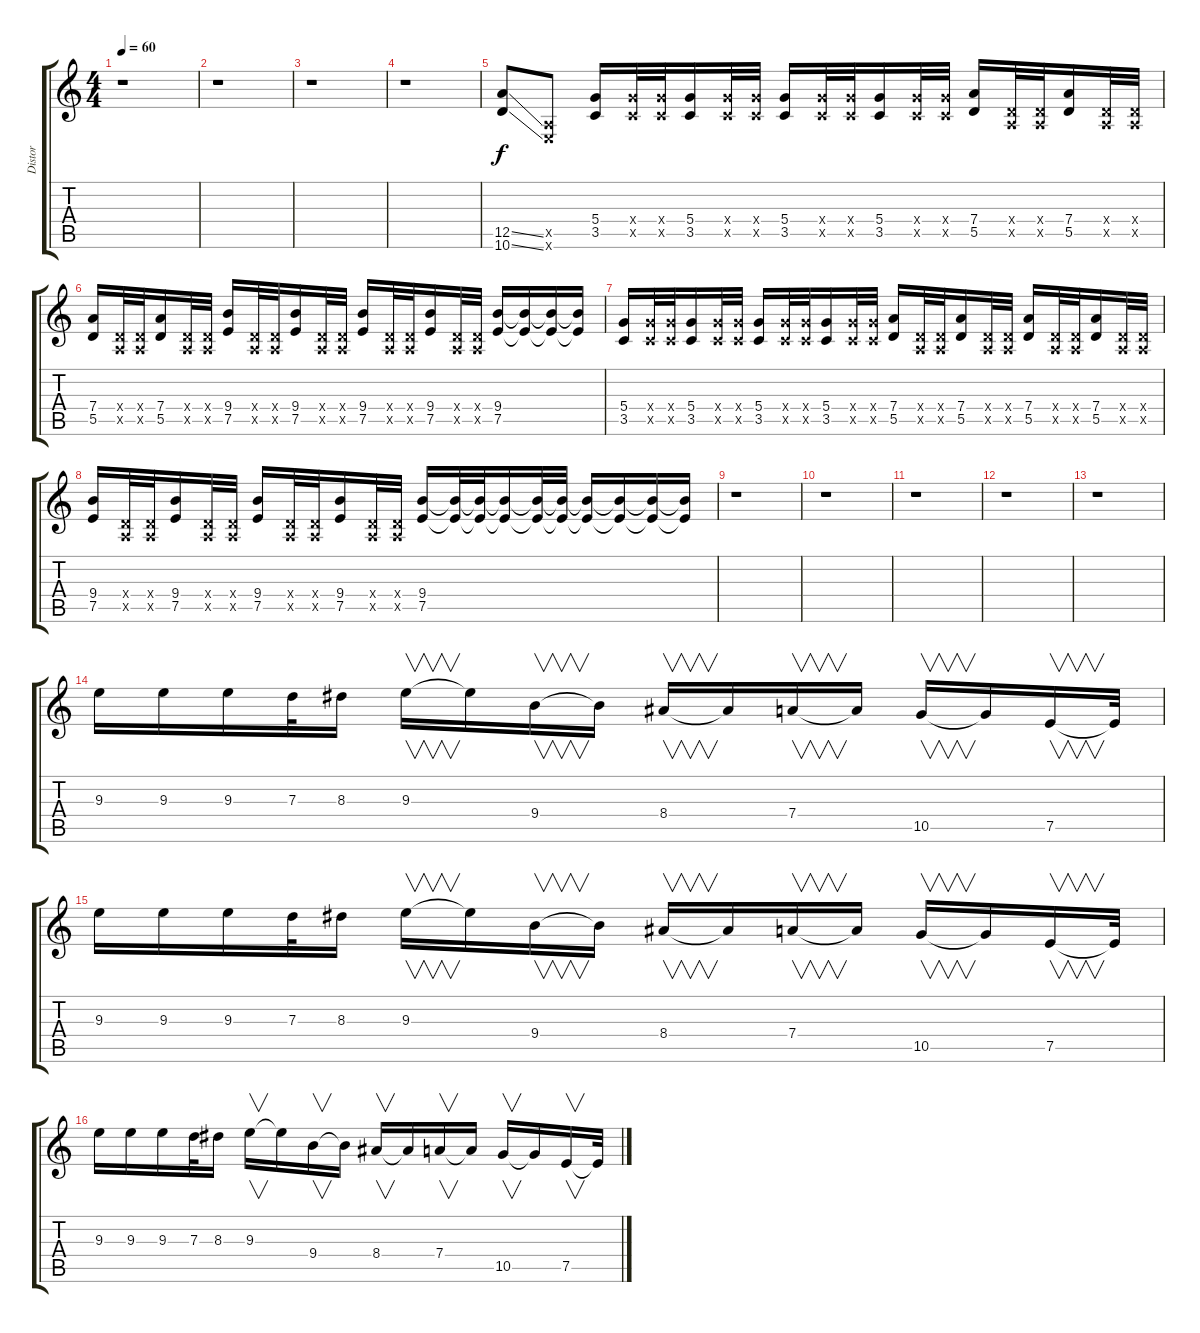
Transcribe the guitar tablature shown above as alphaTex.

\track ("Distor" "Distor") {instrument distortionguitar}
\staff {score tabs}
\tuning (E4 B3 G3 D3 A2 E2) {hide}
\ts (4 4)
\tempo 60
\clef g2
\ks c
r.1{dy f} |
r.1 |
r.1 |
r.1 |
(12.5{ss} 10.6{ss}).8 (0.5{x} 0.6{x}).8 (5.4 3.5).16 (5.4{x} 3.5{x}).32 (5.4{x} 3.5{x}).32 (5.4 3.5).16 (5.4{x} 3.5{x}).32 (5.4{x} 3.5{x}).32 (5.4 3.5).16 (5.4{x} 3.5{x}).32 (5.4{x} 3.5{x}).32 (5.4 3.5).16 (5.4{x} 3.5{x}).32 (5.4{x} 3.5{x}).32 (7.4 5.5).16 (0.4{x} 0.5{x}).32 (0.4{x} 0.5{x}).32 (7.4 5.5).16 (0.4{x} 0.5{x}).32 (0.4{x} 0.5{x}).32 |
(7.4 5.5).16 (0.4{x} 0.5{x}).32 (0.4{x} 0.5{x}).32 (7.4 5.5).16 (0.4{x} 0.5{x}).32 (0.4{x} 0.5{x}).32 (9.4 7.5).16 (0.4{x} 0.5{x}).32 (0.4{x} 0.5{x}).32 (9.4 7.5).16 (0.4{x} 0.5{x}).32 (0.4{x} 0.5{x}).32 (9.4 7.5).16 (0.4{x} 0.5{x}).32 (0.4{x} 0.5{x}).32 (9.4 7.5).16 (0.4{x} 0.5{x}).32 (0.4{x} 0.5{x}).32 (9.4 7.5).16 (9.4{t} 7.5{t}).16 (9.4{t} 7.5{t}).16 (9.4{t} 7.5{t}).16 |
(5.4 3.5).16 (5.4{x} 3.5{x}).32 (5.4{x} 3.5{x}).32 (5.4 3.5).16 (5.4{x} 3.5{x}).32 (5.4{x} 3.5{x}).32 (5.4 3.5).16 (5.4{x} 3.5{x}).32 (5.4{x} 3.5{x}).32 (5.4 3.5).16 (5.4{x} 3.5{x}).32 (5.4{x} 3.5{x}).32 (7.4 5.5).16 (0.4{x} 0.5{x}).32 (0.4{x} 0.5{x}).32 (7.4 5.5).16 (0.4{x} 0.5{x}).32 (0.4{x} 0.5{x}).32 (7.4 5.5).16 (0.4{x} 0.5{x}).32 (0.4{x} 0.5{x}).32 (7.4 5.5).16 (0.4{x} 0.5{x}).32 (0.4{x} 0.5{x}).32 |
(9.4 7.5).16 (0.4{x} 0.5{x}).32 (0.4{x} 0.5{x}).32 (9.4 7.5).16 (0.4{x} 0.5{x}).32 (0.4{x} 0.5{x}).32 (9.4 7.5).16 (0.4{x} 0.5{x}).32 (0.4{x} 0.5{x}).32 (9.4 7.5).16 (0.4{x} 0.5{x}).32 (0.4{x} 0.5{x}).32 (9.4 7.5).16 (9.4{t} 7.5{t}).32 (9.4{t} 7.5{t}).32 (9.4{t} 7.5{t}).16 (9.4{t} 7.5{t}).32 (9.4{t} 7.5{t}).32 (9.4{t} 7.5{t}).16 (9.4{t} 7.5{t}).16 (9.4{t} 7.5{t}).16 (9.4{t} 7.5{t}).16 |
r.1 |
r.1 |
r.1 |
r.1 |
r.1 |
9.3.16 9.3.16 9.3.16 7.3.32 8.3.16 9.3.16{v} 9.3{t}.16 9.4.16{v} 9.4{t}.16 8.4.16{v} 8.4{t}.16 7.4.16{v} 7.4{t}.16 10.5.16{v} 10.5{t}.16 7.5.16{v} 7.5{t}.32 |
9.3.16 9.3.16 9.3.16 7.3.32 8.3.16 9.3.16{v} 9.3{t}.16 9.4.16{v} 9.4{t}.16 8.4.16{v} 8.4{t}.16 7.4.16{v} 7.4{t}.16 10.5.16{v} 10.5{t}.16 7.5.16{v} 7.5{t}.32 |
9.3.16 9.3.16 9.3.16 7.3.32 8.3.16 9.3.16{v} 9.3{t}.16 9.4.16{v} 9.4{t}.16 8.4.16{v} 8.4{t}.16 7.4.16{v} 7.4{t}.16 10.5.16{v} 10.5{t}.16 7.5.16{v} 7.5{t}.32
